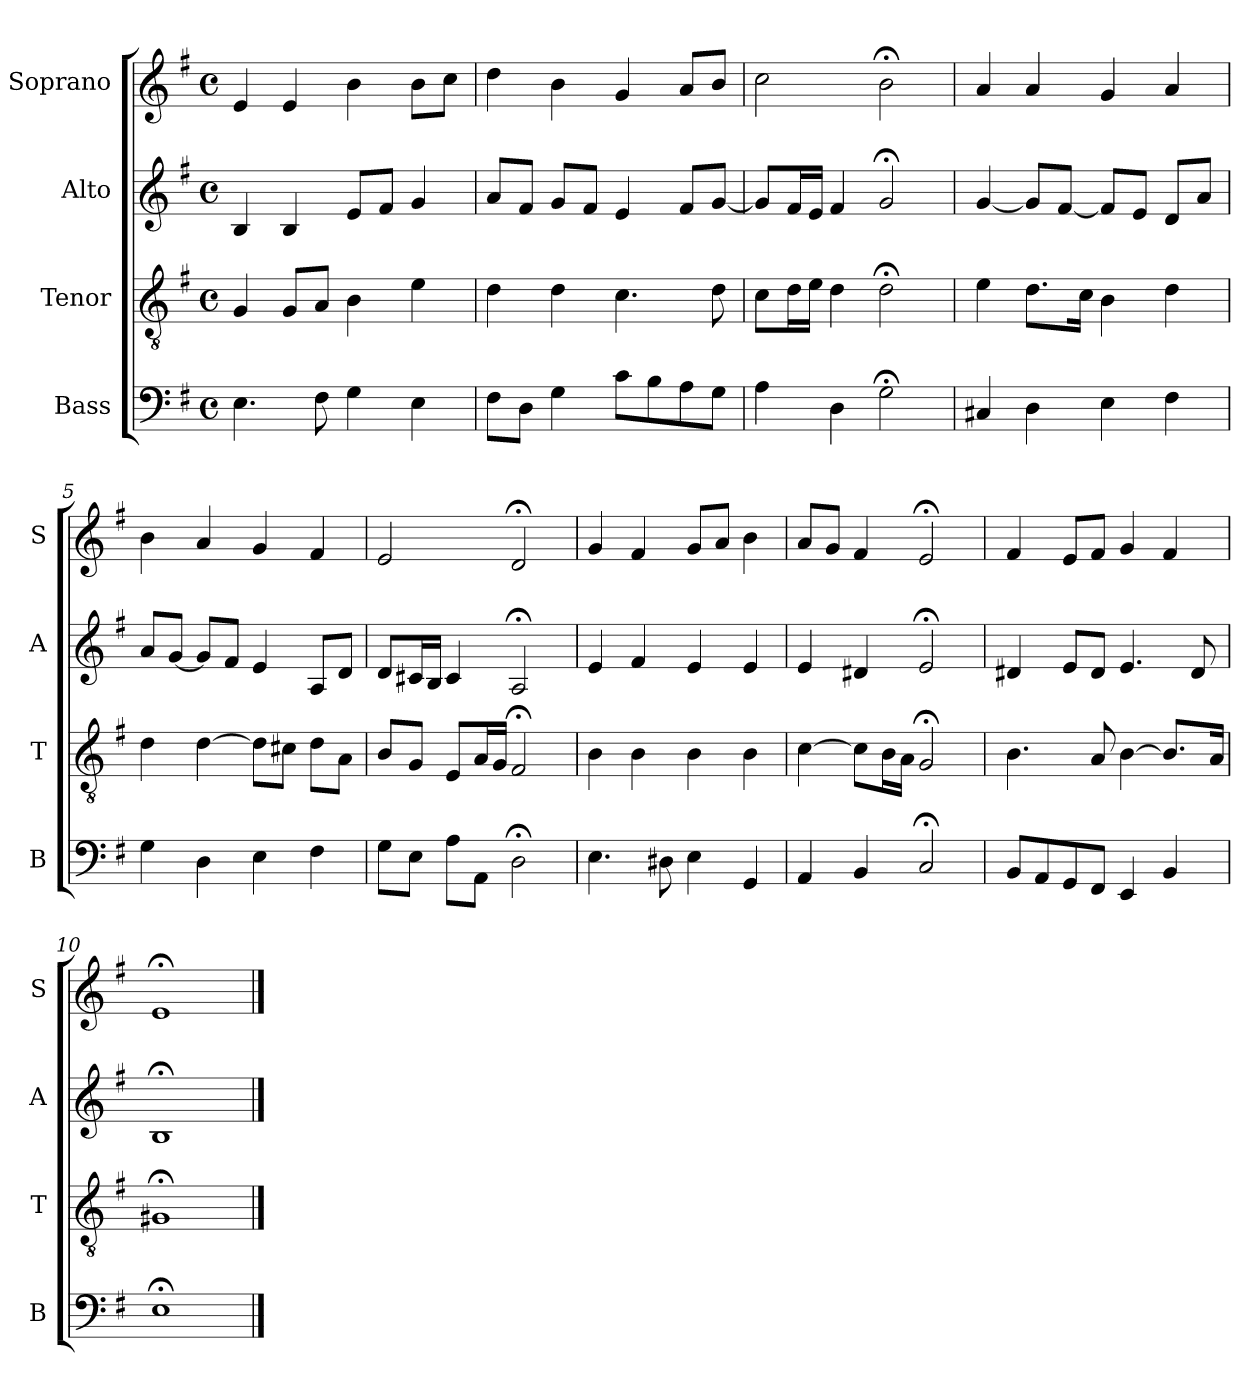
**kern	**kern	**kern	**kern
*part4	*part3	*part2	*part1
*staff4	*staff3	*staff2	*staff1
*I"Bass	*I"Tenor	*I"Alto	*I"Soprano
*I'B	*I'T	*I'A	*I'S
*clefF4	*clefGv2	*clefG2	*clefG2
*k[f#]	*k[f#]	*k[f#]	*k[f#]
*e:	*e:	*e:	*e:
*M4/4	*M4/4	*M4/4	*M4/4
*met(c)	*met(c)	*met(c)	*met(c)
*MM100	*MM100	*MM100	*MM100
=1	=1	=1	=1
4.E	4G	4B	4e
.	8GL	4B	4e
8F#	8AJ	.	.
4G	4B	8eL	4b
.	.	8f#J	.
4E	4e	4g	8bL
.	.	.	8ccJ
=2	=2	=2	=2
8F#L	4d	8aL	4dd
8DJ	.	8f#J	.
4G	4d	8gL	4b
.	.	8f#J	.
8cL	4.c	4e	4g
8B	.	.	.
8A	.	8f#L	8aL
8GJ	8d	[8gJ	8bJ
=3	=3	=3	=3
4A	8cL	8gL]	2cc
.	16dL	16f#L	.
.	16eJJ	16eJJ	.
4D	4d	4f#	.
2G;<	2d;<	2g;<	2b;<
=4	=4	=4	=4
4C#X	4e	[4g	4a
4D	8.dL	8gL]	4a
.	.	[8f#J	.
.	16cJk	.	.
4E	4B	8f#L]	4g
.	.	8eJ	.
4F#	4d	8dL	4a
.	.	8aJ	.
=5	=5	=5	=5
4G	4d	8aL	4b
.	.	[8gJ	.
4D	[4d	8gL]	4a
.	.	8f#J	.
4E	8dL]	4e	4g
.	8c#XJ	.	.
4F#	8dL	8AL	4f#
.	8AJ	8dJ	.
=6	=6	=6	=6
8GL	8BL	8dL	2e
8EJ	8GJ	16c#XL	.
.	.	16BJJ	.
8AL	8EL	4c#	.
8AAJ	16AL	.	.
.	16GJJ	.	.
2D;<	2F#;<	2A;<	2d;<
=7	=7	=7	=7
4.E	4B	4e	4g
.	4B	4f#	4f#
8D#X	.	.	.
4E	4B	4e	8gL
.	.	.	8aJ
4GG	4B	4e	4b
=8	=8	=8	=8
4AA	[4c	4e	8aL
.	.	.	8gJ
4BB	8cL]	4d#X	4f#
.	16BL	.	.
.	16AJJ	.	.
2C;<	2G;<	2e;<	2e;<
=9	=9	=9	=9
8BBL	4.B	4d#X	4f#
8AA	.	.	.
8GG	.	8eL	8eL
8FF#iJ	8Ai	8d#iJ	8f#iJ
4EE	[4B	4.e	4g
4BB	8.BL]	.	4f#
.	.	8d#	.
.	16AJk	.	.
=10	=10	=10	=10
1E;<	1G#X;<	1B;<	1e;<
==	==	==	==
*-	*-	*-	*-
